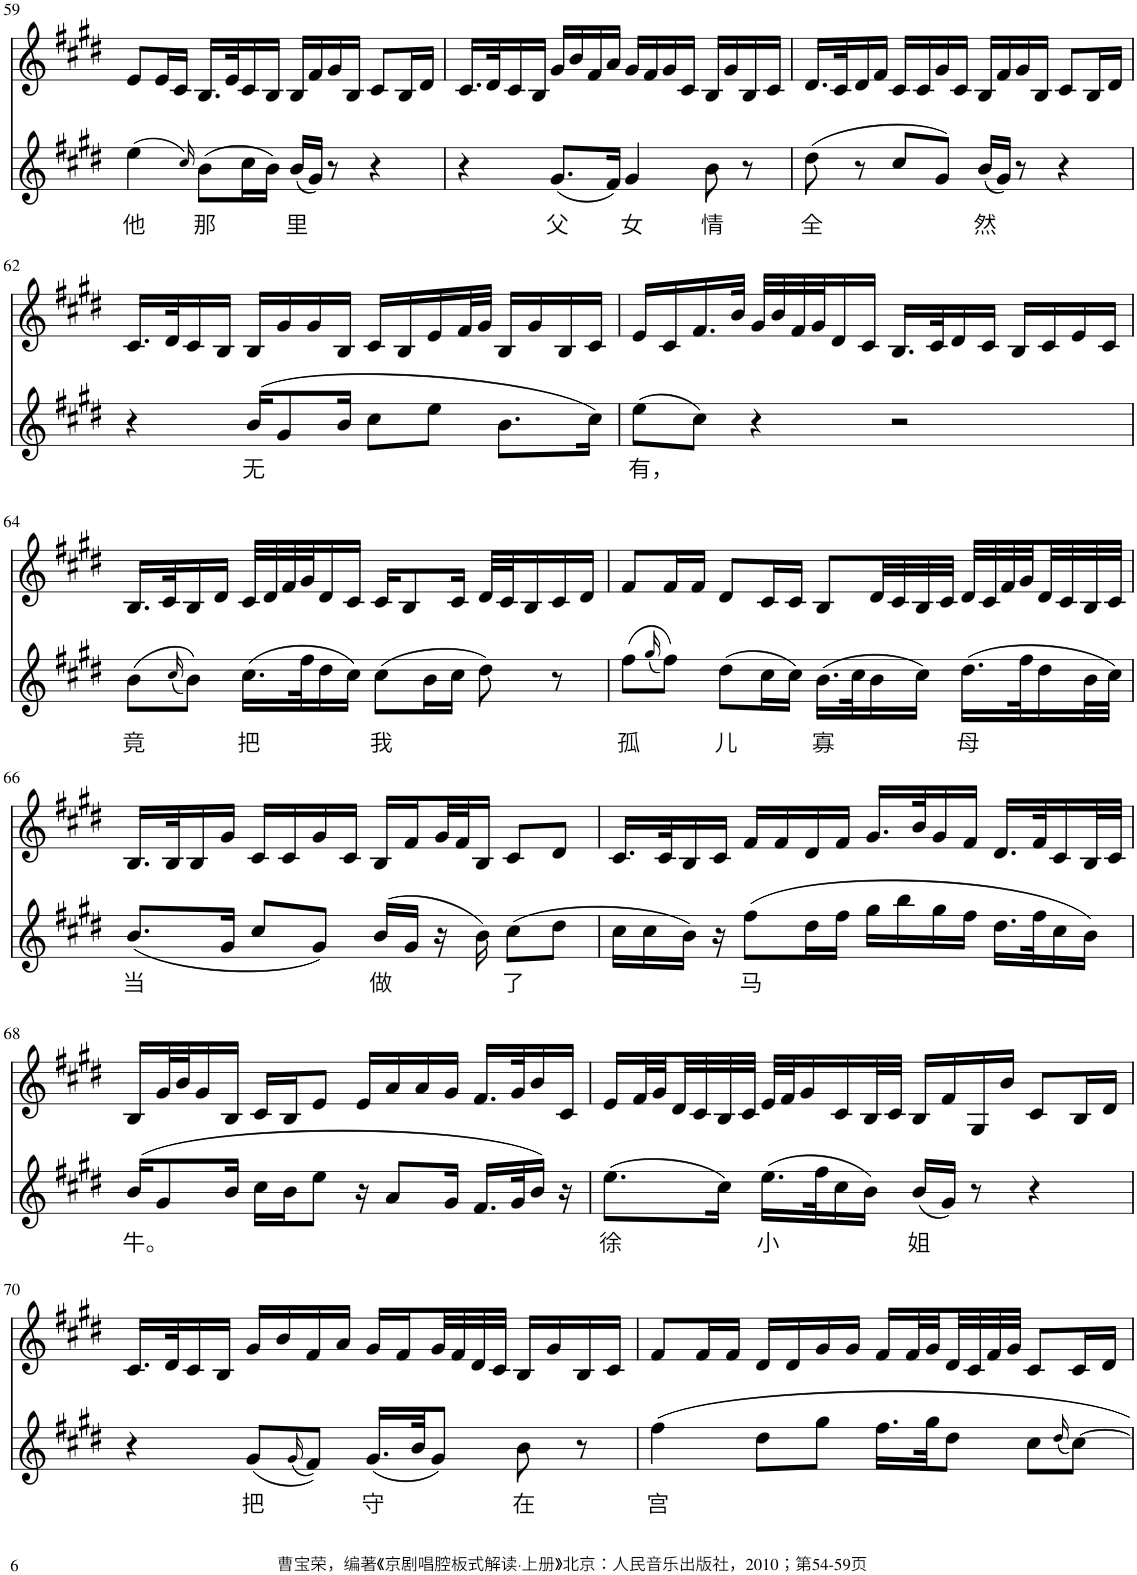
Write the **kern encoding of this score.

**kern	**text	**kern
*part2	*part2	*part1
*staff2	*staff2	*staff1
*I"Piano	*	*I"Piano
*I'Pno	*	*I'Pno
!!LO:PB:g=z
*clefG2	*	*clefG2
*k[f#c#g#d#]	*	*k[f#c#g#d#]
*M4/4	*	*M4/4
=59	=59	=59
!	!LO:LY:b	!
(4ee\	他	8e/L
.	.	16e/L
.	.	16c#/JJ
16qcc#/)	.	.
!	!LO:LY:b	!
(8b\L	那	16.B/LL
.	.	32e/K
16cc#\L	.	16c#/
16b\JJ)	.	16B/JJ
!	!LO:LY:b	!
(16b/LL	里	16B/LL
16g#/JJ)	.	16f#/
8r	.	16g#/
.	.	16B/JJ
4r	.	8c#/L
.	.	16B/L
.	.	16d#/JJ
=60	=60	=60
4r	.	16.c#/LL
.	.	32d#/K
.	.	16c#/
.	.	16B/JJ
!	!LO:LY:b	!
(8.g#/L	父	16g#/LL
.	.	16b/
.	.	16f#/
16f#/Jk)	.	16a/JJ
!	!LO:LY:b	!
4g#/	女	16g#/LL
.	.	16f#/
.	.	16g#/
.	.	16c#/JJ
!	!LO:LY:b	!
8b\	情	16B/LL
.	.	16g#/
8r	.	16B/
.	.	16c#/JJ
=61	=61	=61
!	!LO:LY:b	!
(8dd#\	全	16.d#/LL
.	.	32c#/K
8r	.	16d#/
.	.	16f#/JJ
8cc#/L	.	16c#/LL
.	.	16c#/
8g#/J)	.	16g#/
.	.	16c#/JJ
!	!LO:LY:b	!
(16b/LL	然	16B/LL
16g#/JJ)	.	16f#/
8r	.	16g#/
.	.	16B/JJ
4r	.	8c#/L
.	.	16B/L
.	.	16d#/JJ
!!LO:LB:g=z
=62	=62	=62
4r	.	16.c#/LL
.	.	32d#/K
.	.	16c#/
.	.	16B/JJ
!	!LO:LY:b	!
(16b/KL	无	16B/LL
8g#/	.	16g#/
.	.	16g#/
16b/Jk	.	16B/JJ
8cc#\L	.	16c#/LL
.	.	16B/
8ee\J	.	16e/
.	.	32f#/L
.	.	32g#/JJJ
8.b\L	.	16B/LL
.	.	16g#/
.	.	16B/
16cc#\Jk)	.	16c#/JJ
=63	=63	=63
!	!LO:LY:b	!
(8ee\L	有，	16e/LL
.	.	16c#/
8cc#\J)	.	16.f#/
.	.	32b/JJk
4r	.	32g#/LLL
.	.	32b/
.	.	32f#/
.	.	32g#/J
.	.	16d#/
.	.	16c#/JJ
2r	.	16.B/LL
.	.	32c#/K
.	.	16d#/
.	.	16c#/JJ
.	.	16B/LL
.	.	16c#/
.	.	16e/
.	.	16c#/JJ
!!LO:LB:g=z
=64	=64	=64
!	!LO:LY:b	!
(8b\L	竟	16.B/LL
.	.	32c#/K
(16qcc#/	.	.
8b\J))	.	16B/
.	.	16d#/JJ
!	!LO:LY:b	!
(16.cc#\LL	把	32c#/LLL
.	.	32d#/
.	.	32f#/
32ff#\K	.	32g#/J
16dd#\	.	16d#/
16cc#\JJ)	.	16c#/JJ
!	!LO:LY:b	!
(8cc#\L	我	16c#/KL
.	.	8B/
16b\L	.	.
16cc#\JJ	.	16c#/Jk
8dd#\)	.	32d#/LLL
.	.	32c#/J
.	.	16B/
8r	.	16c#/
.	.	16d#/JJ
=65	=65	=65
!	!LO:LY:b	!
(8ff#\L	孤	8f#/L
(16qgg#/	.	.
8ff#\J))	.	16f#/L
.	.	16f#/JJ
!	!LO:LY:b	!
(8dd#\L	儿	8d#/L
16cc#\L	.	16c#/L
16cc#\JJ)	.	16c#/JJ
!	!LO:LY:b	!
(16.b\LL	寡	8B/L
32cc#\K	.	.
16b\	.	32d#/LL
.	.	32c#/
16cc#\JJ)	.	32B/
.	.	32c#/JJJ
!	!LO:LY:b	!
(16.dd#\LL	母	32d#/LLL
.	.	32c#/
.	.	32f#/
32ff#\K	.	32g#/
16dd#\	.	32d#/
.	.	32c#/
32b\L	.	32B/
32cc#\JJJ)	.	32c#/JJJ
!!LO:LB:g=z
=66	=66	=66
!	!LO:LY:b	!
(8.b/L	当	16.B/LL
.	.	32B/K
.	.	16B/
16g#/Jk	.	16g#/JJ
8cc#/L	.	16c#/LL
.	.	16c#/
8g#/J)	.	16g#/
.	.	16c#/JJ
!	!LO:LY:b	!
(16b/LL	做	16B/LL
16g#/JJ	.	16f#/
16r	.	32g#/L
.	.	32f#/J
16b\)	.	16B/JJ
!	!LO:LY:b	!
(8cc#\L	了	8c#/L
8dd#\J	.	8d#/J
=67	=67	=67
16cc#\LL	.	16.c#/LL
16cc#\	.	.
.	.	32c#/K
16b\JJ)	.	16B/
16r	.	16c#/JJ
!	!LO:LY:b	!
(8ff#\L	马	16f#/LL
.	.	16f#/
16dd#\L	.	16d#/
16ff#\JJ	.	16f#/JJ
16gg#\LL	.	16.g#/LL
16bb\	.	.
.	.	32b/K
16gg#\	.	16g#/
16ff#\JJ	.	16f#/JJ
16.dd#\LL	.	16.d#/LL
32ff#\K	.	32f#/K
16cc#\	.	16c#/
16b\JJ)	.	32B/L
.	.	32c#/JJJ
!!LO:LB:g=z
=68	=68	=68
!	!LO:LY:b	!
(16b/KL	牛。	16B/LL
8g#/	.	32g#/L
.	.	32b/J
.	.	16g#/
16b/Jk	.	16B/JJ
16cc#\LL	.	16c#/LL
16b\J	.	16B/J
8ee\J	.	8e/J
16r	.	16e/LL
8a/L	.	16a/
.	.	16a/
16g#/Jk	.	16g#/JJ
16.f#/LL	.	16.f#/LL
32g#/K	.	32g#/K
16b/JJ)	.	16b/
16r	.	16c#/JJ
=69	=69	=69
!	!LO:LY:b	!
(8.ee\L	徐	16e/LL
.	.	32f#/L
.	.	32g#/
.	.	32d#/
.	.	32c#/
16cc#\Jk)	.	32B/
.	.	32c#/JJJ
!	!LO:LY:b	!
(16.ee\LL	小	32e/LLL
.	.	32f#/J
.	.	16g#/
32ff#\K	.	.
16cc#\	.	16c#/
16b\JJ)	.	32B/L
.	.	32c#/JJJ
!	!LO:LY:b	!
(16b/LL	姐	16B/LL
16g#/JJ)	.	16f#/
8r	.	16G#/
.	.	16b/JJ
4r	.	8c#/L
.	.	16B/L
.	.	16d#/JJ
!!LO:LB:g=z
=70	=70	=70
4r	.	16.c#/LL
.	.	32d#/K
.	.	16c#/
.	.	16B/JJ
!	!LO:LY:b	!
(8g#/L	把	16g#/LL
.	.	16b/
(16qg#/	.	.
8f#/J))	.	16f#/
.	.	16a/JJ
!	!LO:LY:b	!
(16.g#/LL	守	16g#/LL
.	.	16f#/
32b/JK	.	.
8g#/J)	.	32g#/L
.	.	32f#/
.	.	32d#/
.	.	32c#/JJJ
!	!LO:LY:b	!
8b\	在	16B/LL
.	.	16g#/
8r	.	16B/
.	.	16c#/JJ
=71	=71	=71
!	!LO:LY:b	!
4ff#\	宫	8f#/L
.	.	16f#/L
.	.	16f#/JJ
8dd#\L	.	16d#/LL
.	.	16d#/
8gg#\J	.	16g#/
.	.	16g#/JJ
16.ff#\LL	.	16f#/LL
.	.	32f#/L
32gg#\JK	.	32g#/
8dd#\J	.	32d#/
.	.	32c#/
.	.	32f#/
.	.	32g#/JJJ
8cc#\L	.	8c#/L
(16qdd#/	.	.
[8cc#\J)	.	16c#/L
.	.	16d#/JJ
=	=	=
*-	*-	*-
